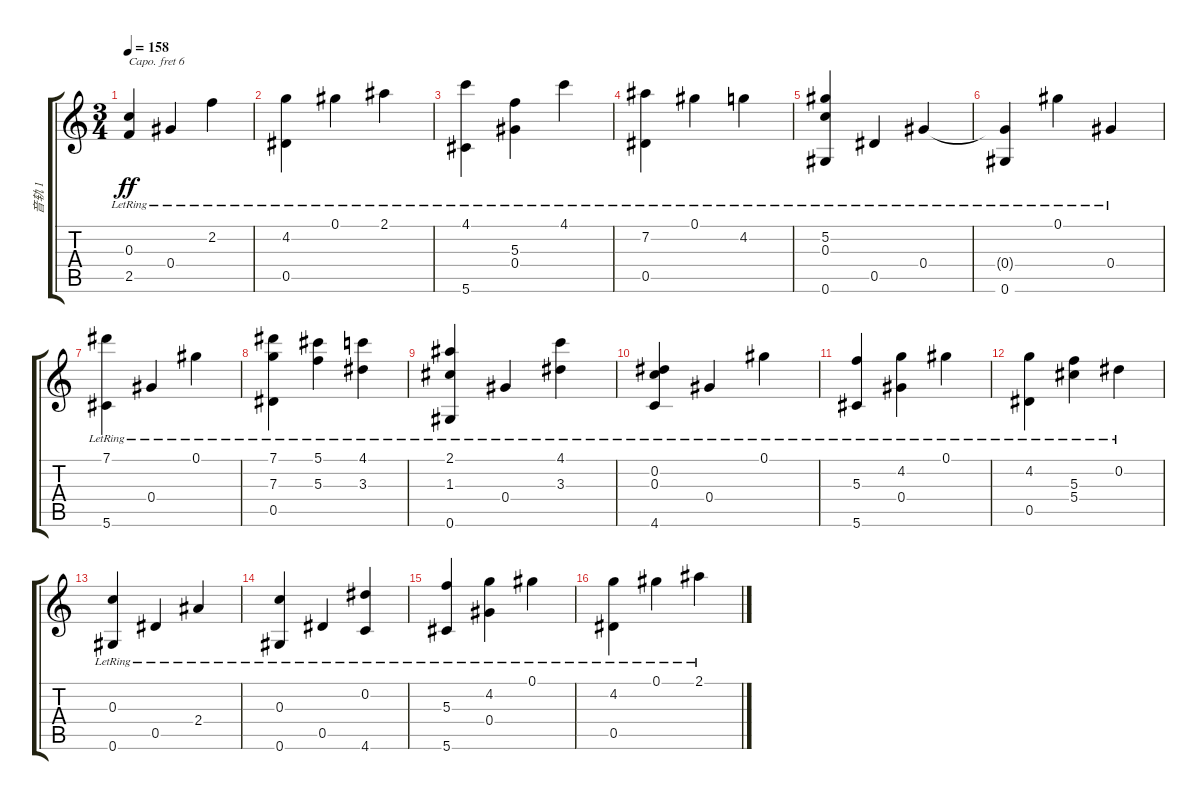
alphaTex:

\track ("音轨 1" "音轨 1") {instrument acousticguitarsteel}
\staff {score tabs}
\capo 6
\tuning (D4 A3 Gb3 D3 A2 D2) {hide}
\ts (3 4)
\tempo 158
\clef g2
\ks c
(0.3{lr} 2.5{lr}).4{dy ff} 0.4{lr}.4 2.2{lr}.4 |
(4.2{lr} 0.5{lr}).4 0.1{lr}.4 2.1{lr}.4 |
(4.1{lr} 5.6{lr}).4 (5.3{lr} 0.4{lr}).4 4.1{lr}.4 |
(7.2{lr} 0.5{lr}).4 0.1{lr}.4 4.2{lr}.4 |
(5.2{lr} 0.3{lr} 0.6{lr}).4 0.5{lr}.4 0.4{lr}.4 |
(0.4{t} 0.6{lr}).4 0.1{lr}.4 0.4{lr}.4 |
(7.1{lr} 5.6{lr}).4 0.4{lr}.4 0.1{lr}.4 |
(7.1{lr} 7.3{lr} 0.5{lr}).4 (5.1{lr} 5.3{lr}).4 (4.1{lr} 3.3{lr}).4 |
(2.1{lr} 1.3{lr} 0.6{lr}).4 0.4{lr}.4 (4.1{lr} 3.3{lr}).4 |
(0.2{lr} 0.3{lr} 4.6{lr}).4 0.4{lr}.4 0.1{lr}.4 |
(5.3{lr} 5.6{lr}).4 (4.2{lr} 0.4{lr}).4 0.1{lr}.4 |
(4.2{lr} 0.5{lr}).4 (5.3{lr} 5.4{lr}).4 0.2{lr}.4 |
(0.3{lr} 0.6{lr}).4 0.5{lr}.4 2.4{lr}.4 |
(0.3{lr} 0.6{lr}).4 0.5{lr}.4 (0.2{lr} 4.6{lr}).4 |
(5.3{lr} 5.6{lr}).4 (4.2{lr} 0.4{lr}).4 0.1{lr}.4 |
(4.2{lr} 0.5{lr}).4 0.1{lr}.4 2.1{lr}.4
